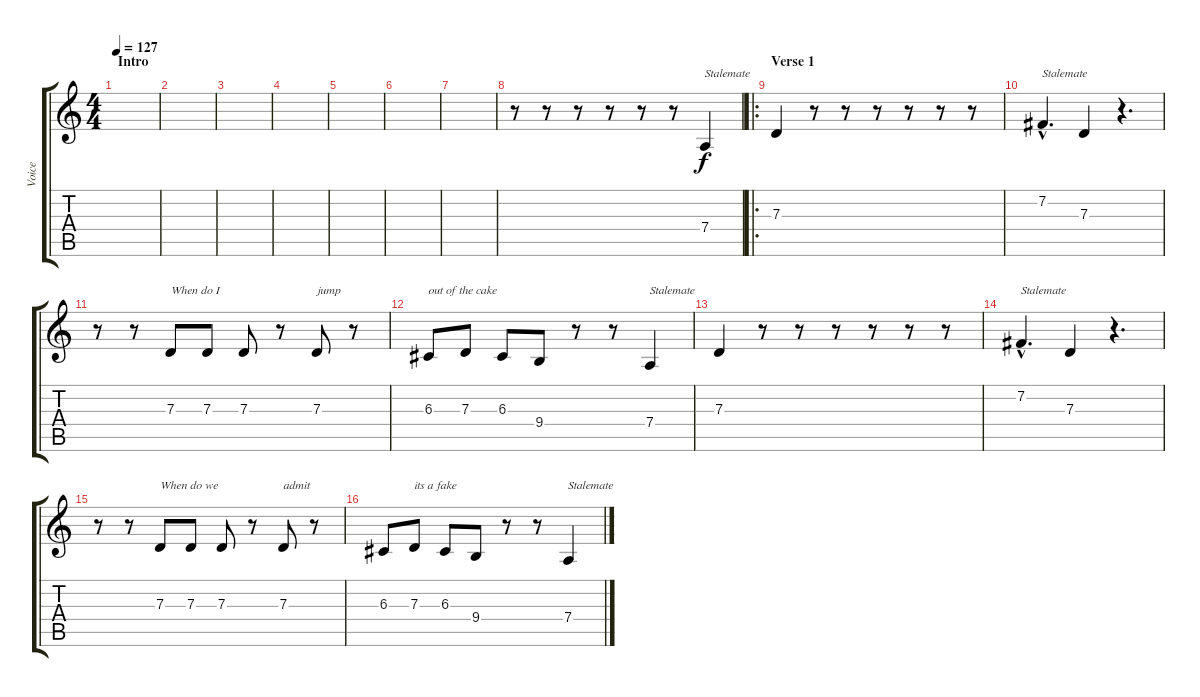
\track ("Voice" "Voice") {instrument voiceoohs}
\staff {score tabs}
\tuning (E4 B3 G3 D3 A2 E2) {hide}
\ts (4 4)
\section ("" "Intro")
\tempo 127
\clef g2
\ks c
|
|
|
|
|
|
|
r.8 r.8 r.8 r.8 r.8 r.8 7.4.4{txt "Stalemate"} |
\ro
\section ("" "Verse 1")
7.3.4 r.8 r.8 r.8 r.8 r.8 r.8 |
7.2{hac}.4{d txt "Stalemate"} 7.3.4 r.4{d} |
r.8 r.8 7.3.8{txt "When do I"} 7.3.8 7.3.8 r.8 7.3.8{txt "jump"} r.8 |
6.3.8{txt "out of the cake"} 7.3.8 6.3.8 9.4.8 r.8 r.8 7.4.4{txt "Stalemate"} |
7.3.4 r.8 r.8 r.8 r.8 r.8 r.8 |
7.2{hac}.4{d txt "Stalemate"} 7.3.4 r.4{d} |
r.8 r.8 7.3.8{txt "When do we"} 7.3.8 7.3.8 r.8 7.3.8{txt "admit"} r.8 |
6.3.8 7.3.8{txt "its a fake"} 6.3.8 9.4.8 r.8 r.8 7.4.4{txt "Stalemate"}
